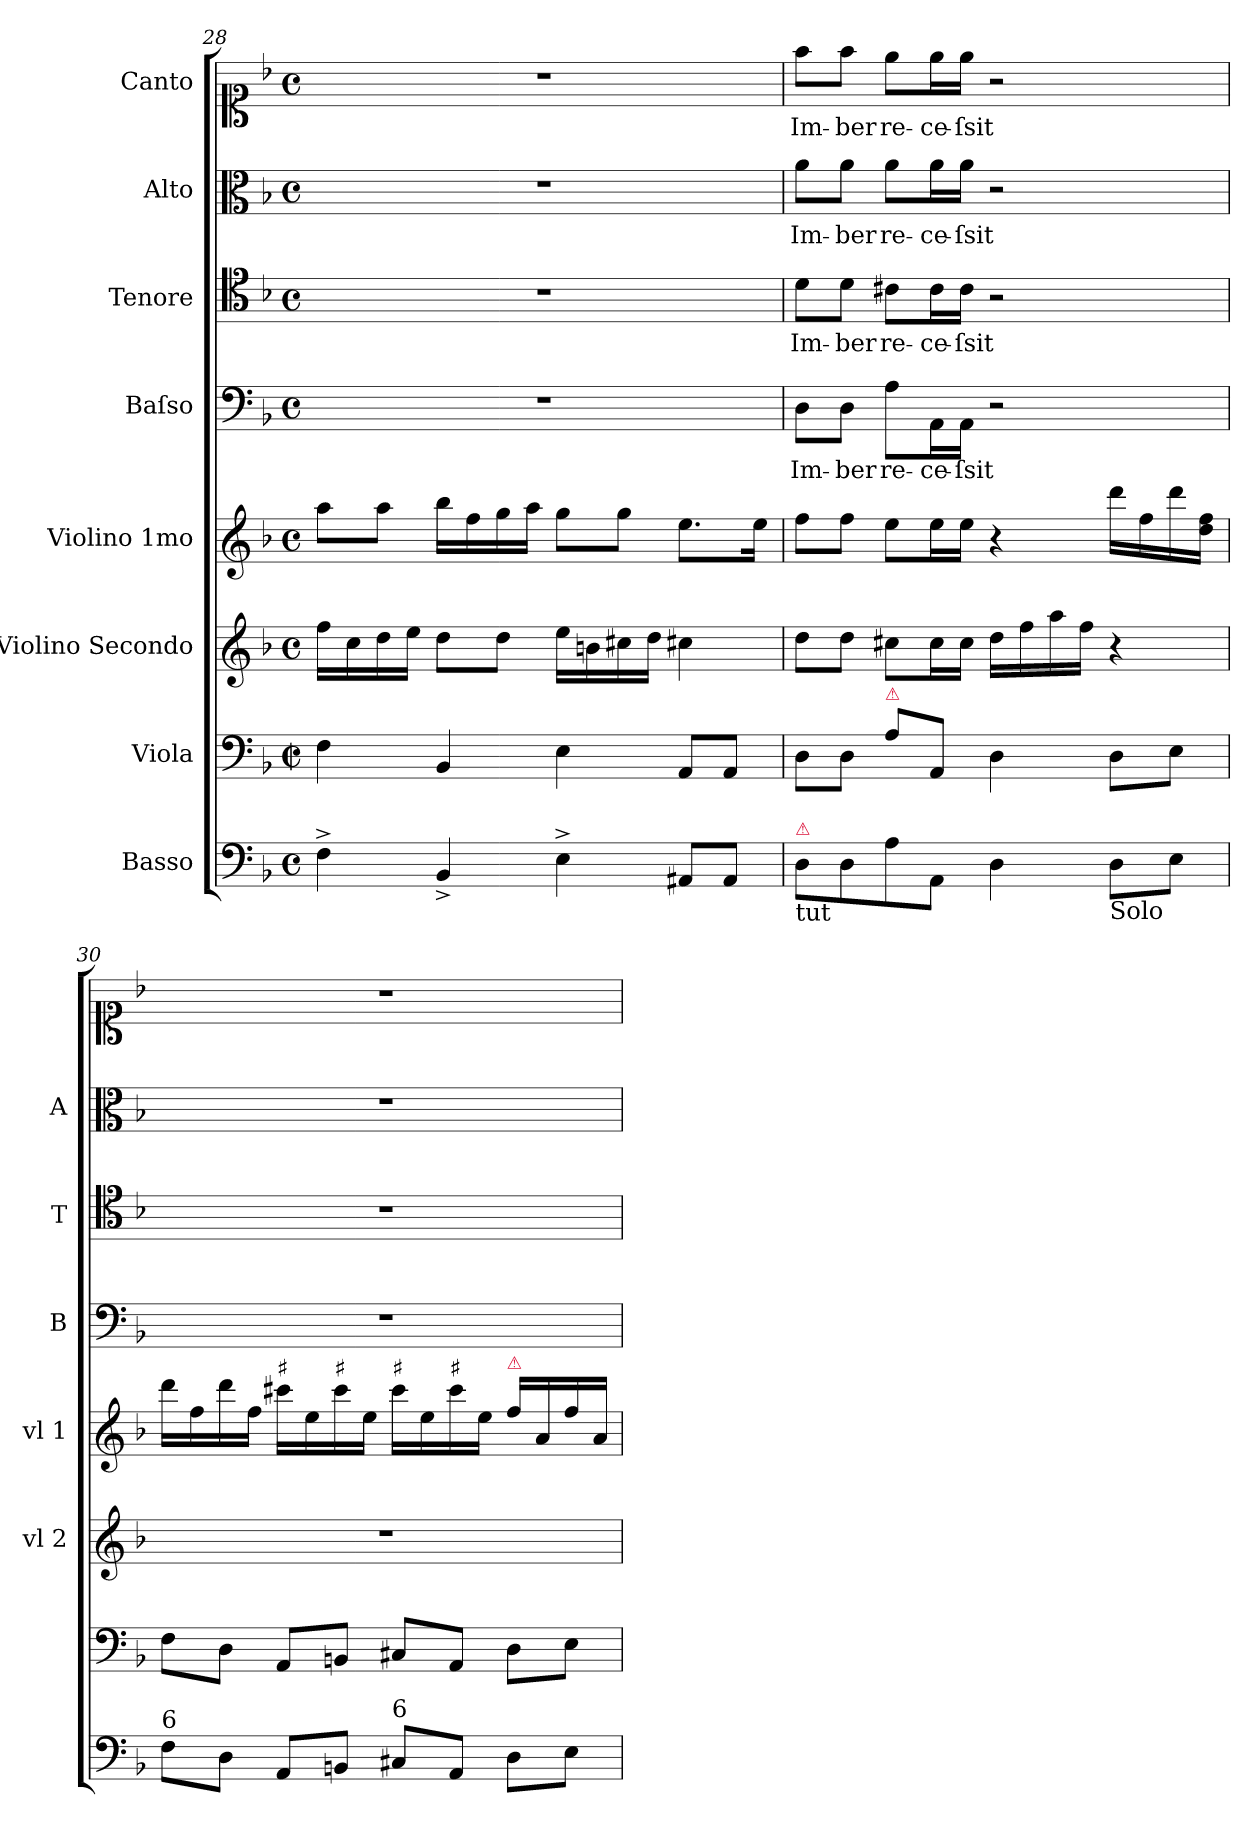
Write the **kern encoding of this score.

**kern	**kern	**kern	**kern	**kern	**text	**kern	**text	**kern	**text	**kern	**text
*part8	*part7	*part6	*part5	*part4	*part4	*part3	*part3	*part2	*part2	*part1	*part1
*staff8	*staff7	*staff6	*staff5	*staff4	*staff4	*staff3	*staff3	*staff2	*staff2	*staff1	*staff1
*I"Basso	*I"Viola	*I"Violino Secondo	*I"Violino 1mo	*I"Baſso	*	*I"Tenore	*	*I"Alto	*	*I"Canto	*
*	*	*I'vl 2	*I'vl 1	*I'B	*	*I'T	*	*I'A	*	*	*
*clefF4	*clefF4	*clefG2	*clefG2	*clefF4	*	*clefC4	*	*clefC3	*	*clefC1	*
*k[b-]	*k[b-]	*k[b-]	*k[b-]	*k[b-]	*	*k[b-]	*	*k[b-]	*	*k[b-]	*
*M4/4	*M4/4	*M4/4	*M4/4	*M4/4	*	*M4/4	*	*M4/4	*	*M4/4	*
*met(c)	*met(c|)	*met(c)	*met(c)	*met(c)	*	*met(c)	*	*met(c)	*	*met(c)	*
=28	=28	=28	=28	=28	=28	=28	=28	=28	=28	=28	=28
4F^\	4F\	16ff\LL	8aa\L	1r	.	1r	.	1r	.	1r	.
.	.	16cc\	.	.	.	.	.	.	.	.	.
.	.	16dd\	8aa\J	.	.	.	.	.	.	.	.
.	.	16ee\JJ	.	.	.	.	.	.	.	.	.
4BB-^/	4BB-/	8dd\L	16bb-\LL	.	.	.	.	.	.	.	.
.	.	.	16ff\	.	.	.	.	.	.	.	.
.	.	8dd\J	16gg\	.	.	.	.	.	.	.	.
.	.	.	16aa\JJ	.	.	.	.	.	.	.	.
4E^\	4E\	16ee\LL	8gg\L	.	.	.	.	.	.	.	.
.	.	16bn\	.	.	.	.	.	.	.	.	.
.	.	16cc#X\	8gg\J	.	.	.	.	.	.	.	.
.	.	16dd\JJ	.	.	.	.	.	.	.	.	.
8AA#X/L	8AA/L	4cc#X\	8.ee\L	.	.	.	.	.	.	.	.
8AA#/J	8AA/J	.	.	.	.	.	.	.	.	.	.
.	.	.	16ee\Jk	.	.	.	.	.	.	.	.
=29	=29	=29	=29	=29	=29	=29	=29	=29	=29	=29	=29
!LO:TX:b:t=tut	!	!	!	!	!	!	!	!	!	!	!
!LO:TX:a:color=crimson:t=⚠	!	!	!	!	!	!	!	!	!	!	!
8D\L	8D\L	8dd\L	8ff\L	8D\L	Im-	8d\L	Im-	8a\L	Im-	8ff\L	Im-
8D\	8D\J	8dd\J	8ff\J	8D\J	-ber	8d\J	-ber	8a\J	-ber	8ff\J	-ber
!	!LO:TX:a:color=crimson:t=⚠	!	!	!	!	!	!	!	!	!	!
8A\	8A\L	8cc#X\L	8ee\L	8A\L	re-	8c#X\L	re-	8a\L	re-	8ee\L	re-
8AA/J	8AA/J	16cc#\L	16ee\L	16AA\L	-ce-	16c#\L	-ce-	16a\L	-ce-	16ee\L	-ce-
.	.	16cc#\JJ	16ee\JJ	16AA\JJ	-ſsit	16c#\JJ	-ſsit	16a\JJ	-ſsit	16ee\JJ	-ſsit
4D\	4D\	16dd\LL	4r	2r	.	2r	.	2r	.	2r	.
.	.	16ff\	.	.	.	.	.	.	.	.	.
.	.	16aa\	.	.	.	.	.	.	.	.	.
.	.	16ff\JJ	.	.	.	.	.	.	.	.	.
!LO:TX:b:t=Solo	!	!	!	!	!	!	!	!	!	!	!
8D\L	8D\L	4r	16ddd\LL	.	.	.	.	.	.	.	.
.	.	.	16ff\	.	.	.	.	.	.	.	.
8E\J	8E\J	.	16ddd\	.	.	.	.	.	.	.	.
.	.	.	16dd\ 16ff\JJ	.	.	.	.	.	.	.	.
=30	=30	=30	=30	=30	=30	=30	=30	=30	=30	=30	=30
!LO:TX:a:t=6	!	!	!	!	!	!	!	!	!	!	!
8F\L	8F\L	1r	16ddd\LL	1r	.	1r	.	1r	.	1r	.
.	.	.	16ff\	.	.	.	.	.	.	.	.
8D\J	8D\J	.	16ddd\	.	.	.	.	.	.	.	.
.	.	.	16ff\JJ	.	.	.	.	.	.	.	.
!	!	!	!LO:TX:a:t=♯	!	!	!	!	!	!	!	!
8AA/L	8AA/L	.	16ccc#X\LL	.	.	.	.	.	.	.	.
.	.	.	16ee\	.	.	.	.	.	.	.	.
!	!	!	!LO:TX:a:t=♯	!	!	!	!	!	!	!	!
8BBn/J	8BBn/J	.	16ccc#\	.	.	.	.	.	.	.	.
.	.	.	16ee\JJ	.	.	.	.	.	.	.	.
!	!	!	!LO:TX:a:t=♯	!	!	!	!	!	!	!	!
!LO:TX:a:t=6	!	!	!	!	!	!	!	!	!	!	!
8C#X/L	8C#X/L	.	16ccc#\LL	.	.	.	.	.	.	.	.
.	.	.	16ee\	.	.	.	.	.	.	.	.
!	!	!	!LO:TX:a:t=♯	!	!	!	!	!	!	!	!
8AA/J	8AA/J	.	16ccc#\	.	.	.	.	.	.	.	.
.	.	.	16ee\JJ	.	.	.	.	.	.	.	.
!	!	!	!LO:TX:a:color=crimson:t=⚠	!	!	!	!	!	!	!	!
8D\L	8D\L	.	16ff\LL	.	.	.	.	.	.	.	.
.	.	.	16a/	.	.	.	.	.	.	.	.
8E\J	8E\J	.	16ff\	.	.	.	.	.	.	.	.
.	.	.	16a/JJ	.	.	.	.	.	.	.	.
=	=	=	=	=	=	=	=	=	=	=	=
*-	*-	*-	*-	*-	*-	*-	*-	*-	*-	*-	*-
